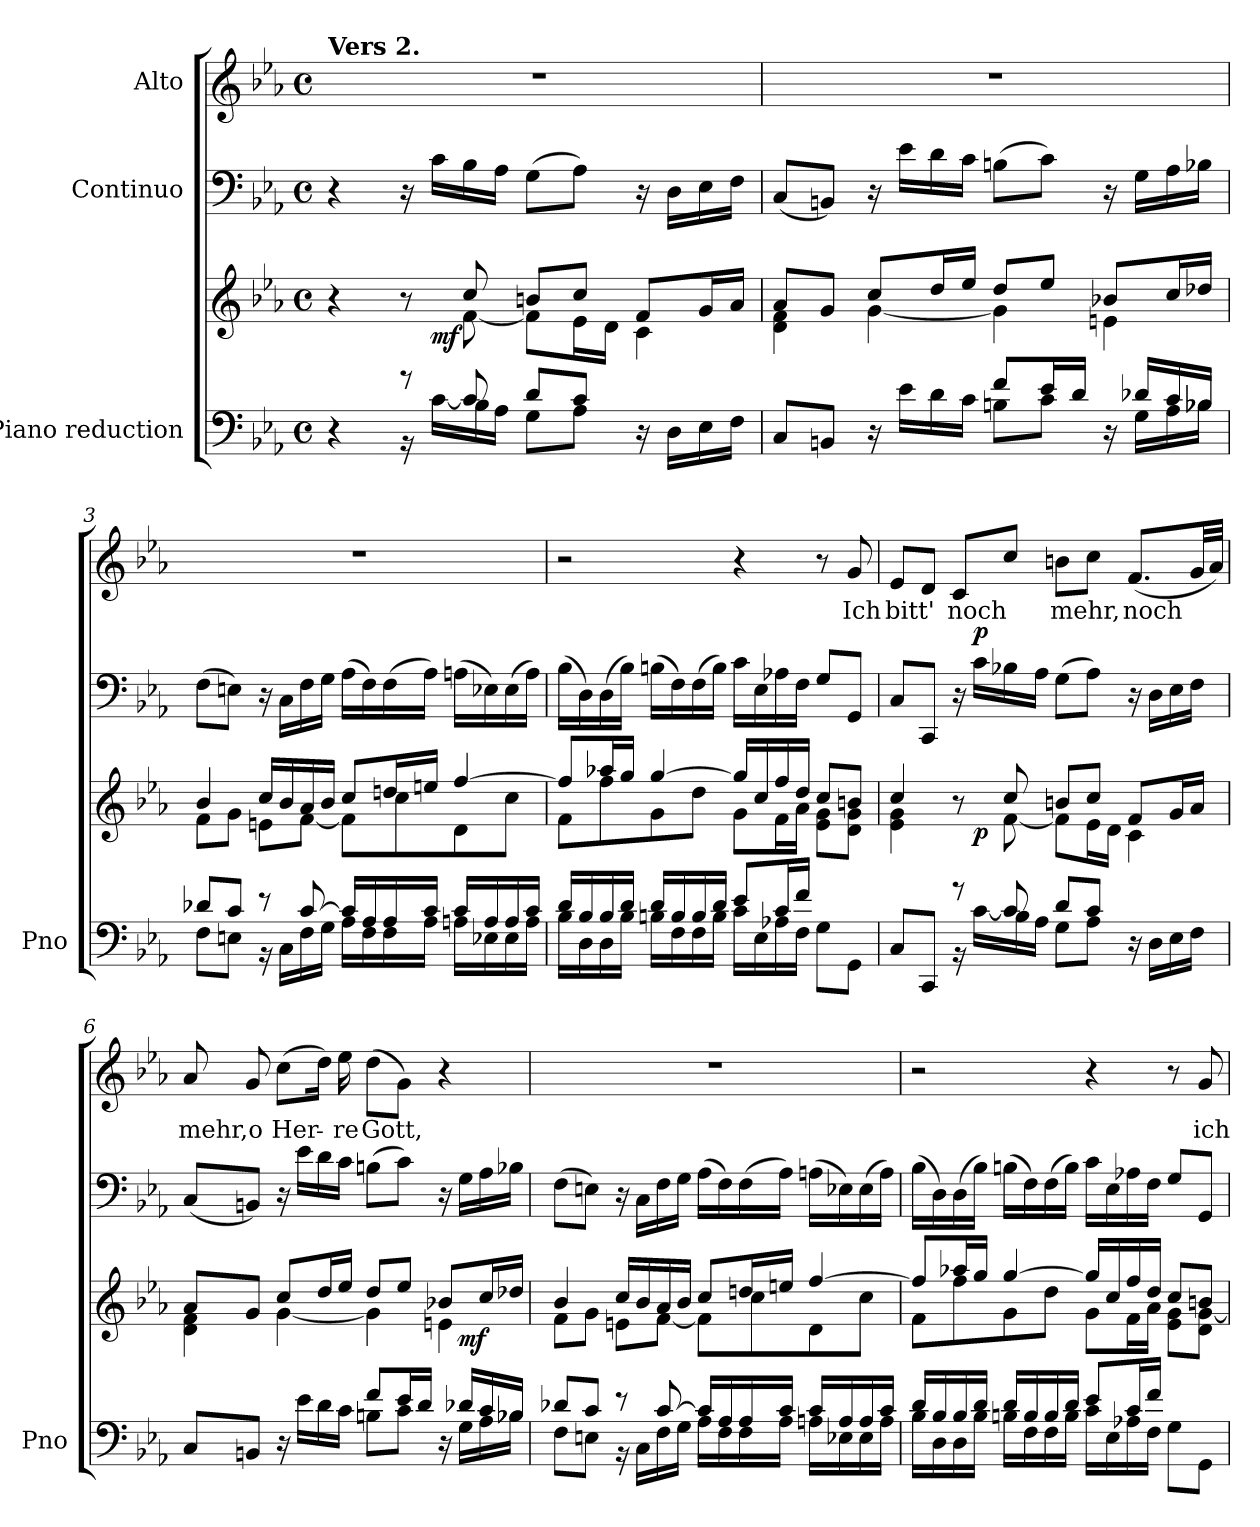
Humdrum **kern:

**kern	**kern	**dynam	**kern	**dynam	**kern	**text
*part3	*part3	*part3	*part2	*part2	*part1	*part1
*staff4	*staff3	*staff3/4	*staff2	*staff2	*staff1	*staff1
*I"Piano reduction	*	*	*I"Continuo	*	*I"Alto	*
*I'Pno	*	*	*	*	*	*
*clefF4	*clefG2	*	*clefF4	*	*clefG2	*
*k[b-e-a-]	*k[b-e-a-]	*	*k[b-e-a-]	*	*k[b-e-a-]	*
*M4/4	*M4/4	*	*M4/4	*	*M4/4	*
*met(c)	*met(c)	*	*met(c)	*	*met(c)	*
=1	=1	=1	=1	=1	=1	=1
*^	*^	*	*	*	*	*
*	*	*	*^	*	*	*	*	*
!	!	!	!	!	!	!	!	!LO:TX:a:B:t=Vers 2.	!
4r	4ryy	4r	4ryy	4ryy	.	4r	.	1r	.
8r	16r	8r	8ryy	16ryy	.	16r	.	.	.
!	!	!	!	!	!LO:DY:b	!	!	!	!
.	[16c\LL	.	.	2ryy	mf	16c\LL	.	.	.
8c/]	16B-\	8cc/	[8f\	.	.	16B-\	.	.	.
.	16A-\JJ	.	.	.	.	16A-\JJ	.	.	.
8d/L	8G\L	8bn/L	8f\L]	.	.	(>8G\L	.	.	.
8c/J	8A-\J	8cc/J	16e-\L	.	.	8A-\J)	.	.	.
.	.	.	16d\JJ	.	.	.	.	.	.
16r	16ryy	8f/L	4c\	.	.	16r	.	.	.
8.ryy	16D\LL	.	.	8.ryy	.	16D\LL	.	.	.
.	16E-\	16g/L	.	.	.	16E-\	.	.	.
.	16F\JJ	16a-/JJ	.	.	.	16F\JJ	.	.	.
*	*	*	*v	*v	*	*	*	*	*
=2	=2	=2	=2	=2	=2	=2	=2	=2
8C/L	4ryy	8a-/L	4d\ 4f\	.	(<8C/L	.	1r	.
8BBn/J	.	8g/J	.	.	8BBn/J)	.	.	.
16r	16ryy	8cc/L	[4g\	.	16r	.	.	.
16ryy	16e-\LL	.	.	.	16e-\LL	.	.	.
8ryy	16d\	16dd/L	.	.	16d\	.	.	.
.	16c\JJ	16ee-/JJ	.	.	16c\JJ	.	.	.
8f/L	8Bn\L	8dd/L	4g\]	.	(>8Bn\L	.	.	.
16e-/L	8c\J	8ee-/J	.	.	8c\J)	.	.	.
16d/JJ	.	.	.	.	.	.	.	.
16r	16ryy	8b-X/L	4en\	.	16r	.	.	.
16d-X/LL	16G\LL	.	.	.	16G\LL	.	.	.
16c/	16A-\	16cc/L	.	.	16A-\	.	.	.
16B-X/JJ	16B-\JJ	16dd-X/JJ	.	.	16B-X\JJ	.	.	.
=3	=3	=3	=3	=3	=3	=3	=3	=3
8d-X/L	8F\L	4b-/	8f\L	.	(>8F\L	.	1r	.
8c/J	8En\J	.	8g\J	.	8En\J)	.	.	.
8r	16r	16cc/LL	8en\L	.	16r	.	.	.
.	16C\LL	16b-/	.	.	16C\LL	.	.	.
[8c/	16F\	16a-/	[8f\J	.	16F\	.	.	.
.	16G\JJ	16b-/JJ	.	.	16G\JJ	.	.	.
16c/LL]	16A-\LL	8cc/L	8f\L]	.	(>16A-\LL	.	.	.
16A-/	16F\	.	.	.	16F\)	.	.	.
16A-/	16F\	16ddn/L	8cc\	.	(>16F\	.	.	.
16c/JJ	16A-\JJ	16een/JJ	.	.	16A-\JJ)	.	.	.
16c/LL	16An\LL	[4ff/	8d\	.	(>16An\LL	.	.	.
16A/	16E-X\	.	.	.	16E-X\)	.	.	.
16A/	16E-\	.	8cc\J	.	(>16E-\	.	.	.
16c/JJ	16A\JJ	.	.	.	16A\JJ)	.	.	.
!!LO:LB:g=z
=4	=4	=4	=4	=4	=4	=4	=4	=4
16d/LL	16B-\LL	8ff/L]	8f\L	.	(>16B-\LL	.	2r	.
16B-/	16D\	.	.	.	16D\)	.	.	.
16B-/	16D\	16aa-X/L	8ff\	.	(>16D\	.	.	.
16d/JJ	16B-\JJ	16gg/JJ	.	.	16B-\JJ)	.	.	.
16d/LL	16Bn\LL	[4gg/	8g\	.	(>16Bn\LL	.	.	.
16B/	16F\	.	.	.	16F\)	.	.	.
16B/	16F\	.	8dd\J	.	(>16F\	.	.	.
16d/JJ	16B\JJ	.	.	.	16B\JJ)	.	.	.
8e-/L	16c\LL	16gg/LL]	8g\L	.	16c\LL	.	4r	.
.	16E-\	16cc/	.	.	16E-\	.	.	.
16c/L	16A-X\	16ff/	16f\L	.	16A-X\	.	.	.
16f/JJ	16F\JJ	16dd/JJ	16a-\JJ	.	16F\JJ	.	.	.
4ryy	8G\L	8cc/L	8e-\ 8g\L	.	8G/L	.	8r	.
!	!	!	!	!	!	!	!	!LO:LY:b
.	8GG\J	8bn/J	8d\ 8g\J	.	8GG/J	.	8g/	Ich
=5	=5	=5	=5	=5	=5	=5	=5	=5
!	!	!	!	!	!	!	!	!LO:LY:b
*	*	*	*^	*	*	*	*	*
8C/L	4ryy	4cc/	4e-\ 4g\	4ryy	.	8C/L	.	8e-/L	bitt'
8CC/J	.	.	.	.	.	8CC/J	.	8d/J	.
!	!	!	!	!	!	!	!	!	!LO:LY:b
8r	16r	8r	8ryy	16ryy	.	16r	.	8c/L	noch
!	!	!	!	!	!LO:DY:b	!	!LO:DY:a	!	!
.	[16c\LL	.	.	2ryy	p	16c\LL	p	.	.
8c/]	16B-\	8cc/	[8f\	.	.	16B-X\	.	8cc/J	.
.	16A-\JJ	.	.	.	.	16A-\JJ	.	.	.
!	!	!	!	!	!	!	!	!	!LO:LY:b
8d/L	8G\L	8bn/L	8f\L]	.	.	(>8G\L	.	8bn\L	mehr,
8c/J	8A-\J	8cc/J	16e-\L	.	.	8A-\J)	.	8cc\J	.
.	.	.	16d\JJ	.	.	.	.	.	.
!	!	!	!	!	!	!	!	!	!LO:LY:b
16r	16ryy	8f/L	4c\	.	.	16r	.	(<8.f/L	noch
8.ryy	16D\LL	.	.	8.ryy	.	16D\LL	.	.	.
.	16E-\	16g/L	.	.	.	16E-\	.	.	.
.	16F\JJ	16a-/JJ	.	.	.	16F\JJ	.	32g/LL	.
.	.	.	.	.	.	.	.	32a-/JJJ)	.
=6	=6	=6	=6	=6	=6	=6	=6	=6	=6
!	!	!	!	!	!	!	!	!	!LO:LY:b
8C/L	4ryy	8a-/L	4d\ 4f\	2ryy	.	(<8C/L	.	8a-/	mehr,
!	!	!	!	!	!	!	!	!	!LO:LY:b
8BBn/J	.	8g/J	.	.	.	8BBn/J)	.	8g/	o
!	!	!	!	!	!	!	!	!	!LO:LY:b
16r	16ryy	8cc/L	[4g\	.	.	16r	.	(>8cc\L	Her-
16ryy	16e-\LL	.	.	.	.	16e-\LL	.	.	.
8ryy	16d\	16dd/L	.	.	.	16d\	.	16dd\Jk)	.
!	!	!	!	!	!	!	!	!	!LO:LY:b
.	16c\JJ	16ee-/JJ	.	.	.	16c\JJ	.	16ee-\	-re
!	!	!	!	!	!	!	!	!	!LO:LY:b
8f/L	8Bn\L	8dd/L	4g\]	4ryy	.	(>8Bn\L	.	(>8dd\L	Gott,
16e-/L	8c\J	8ee-/J	.	.	.	8c\J)	.	8g\J)	.
16d/JJ	.	.	.	.	.	.	.	.	.
16r	16ryy	8b-X/L	4en\	16ryy	.	16r	.	4r	.
!	!	!	!	!	!LO:DY:b	!	!LO:DY:a	!	!
!	!	!	!	!	!	!	!LO:DY:n=1:a	!	!
!	!	!	!	!	!	!	!LO:DY:n=2:a	!	!
16d-X/LL	16G\LL	.	.	8.ryy	mf	16G\LL	other-dynamics f other-dynamics	.	.
16c/	16A-\	16cc/L	.	.	.	16A-\	.	.	.
16B-X/JJ	16B-\JJ	16dd-X/JJ	.	.	.	16B-X\JJ	.	.	.
*	*	*	*v	*v	*	*	*	*	*
!!LO:LB:g=z
=7	=7	=7	=7	=7	=7	=7	=7	=7
8d-X/L	8F\L	4b-/	8f\L	.	(>8F\L	.	1r	.
8c/J	8En\J	.	8g\J	.	8En\J)	.	.	.
8r	16r	16cc/LL	8en\L	.	16r	.	.	.
.	16C\LL	16b-/	.	.	16C\LL	.	.	.
[8c/	16F\	16a-/	[8f\J	.	16F\	.	.	.
.	16G\JJ	16b-/JJ	.	.	16G\JJ	.	.	.
16c/LL]	16A-\LL	8cc/L	8f\L]	.	(>16A-\LL	.	.	.
16A-/	16F\	.	.	.	16F\)	.	.	.
16A-/	16F\	16ddn/L	8cc\	.	(>16F\	.	.	.
16c/JJ	16A-\JJ	16een/JJ	.	.	16A-\JJ)	.	.	.
16c/LL	16An\LL	[4ff/	8d\	.	(>16An\LL	.	.	.
16A/	16E-X\	.	.	.	16E-X\)	.	.	.
16A/	16E-\	.	8cc\J	.	(>16E-\	.	.	.
16c/JJ	16A\JJ	.	.	.	16A\JJ)	.	.	.
=8	=8	=8	=8	=8	=8	=8	=8	=8
16d/LL	16B-\LL	8ff/L]	8f\L	.	(>16B-\LL	.	2r	.
16B-/	16D\	.	.	.	16D\)	.	.	.
16B-/	16D\	16aa-X/L	8ff\	.	(>16D\	.	.	.
16d/JJ	16B-\JJ	16gg/JJ	.	.	16B-\JJ)	.	.	.
16d/LL	16Bn\LL	[4gg/	8g\	.	(>16Bn\LL	.	.	.
16B/	16F\	.	.	.	16F\)	.	.	.
16B/	16F\	.	8dd\J	.	(>16F\	.	.	.
16d/JJ	16B\JJ	.	.	.	16B\JJ)	.	.	.
8e-/L	16c\LL	16gg/LL]	8g\L	.	16c\LL	.	4r	.
.	16E-\	16cc/	.	.	16E-\	.	.	.
16c/L	16A-X\	16ff/	16f\L	.	16A-X\	.	.	.
16f/JJ	16F\JJ	16dd/JJ	16a-\JJ	.	16F\JJ	.	.	.
4ryy	8G\L	8cc/L	8e-\ 8g\L	.	8G/L	.	8r	.
!	!	!	!	!	!	!	!	!LO:LY:b
.	8GG\J	8bn/J	8d\ [8g\J	.	8GG/J	.	8g/	ich
*v	*v	*	*	*	*	*	*	*
*	*v	*v	*	*	*	*	*
=	=	=	=	=	=	=
*-	*-	*-	*-	*-	*-	*-
